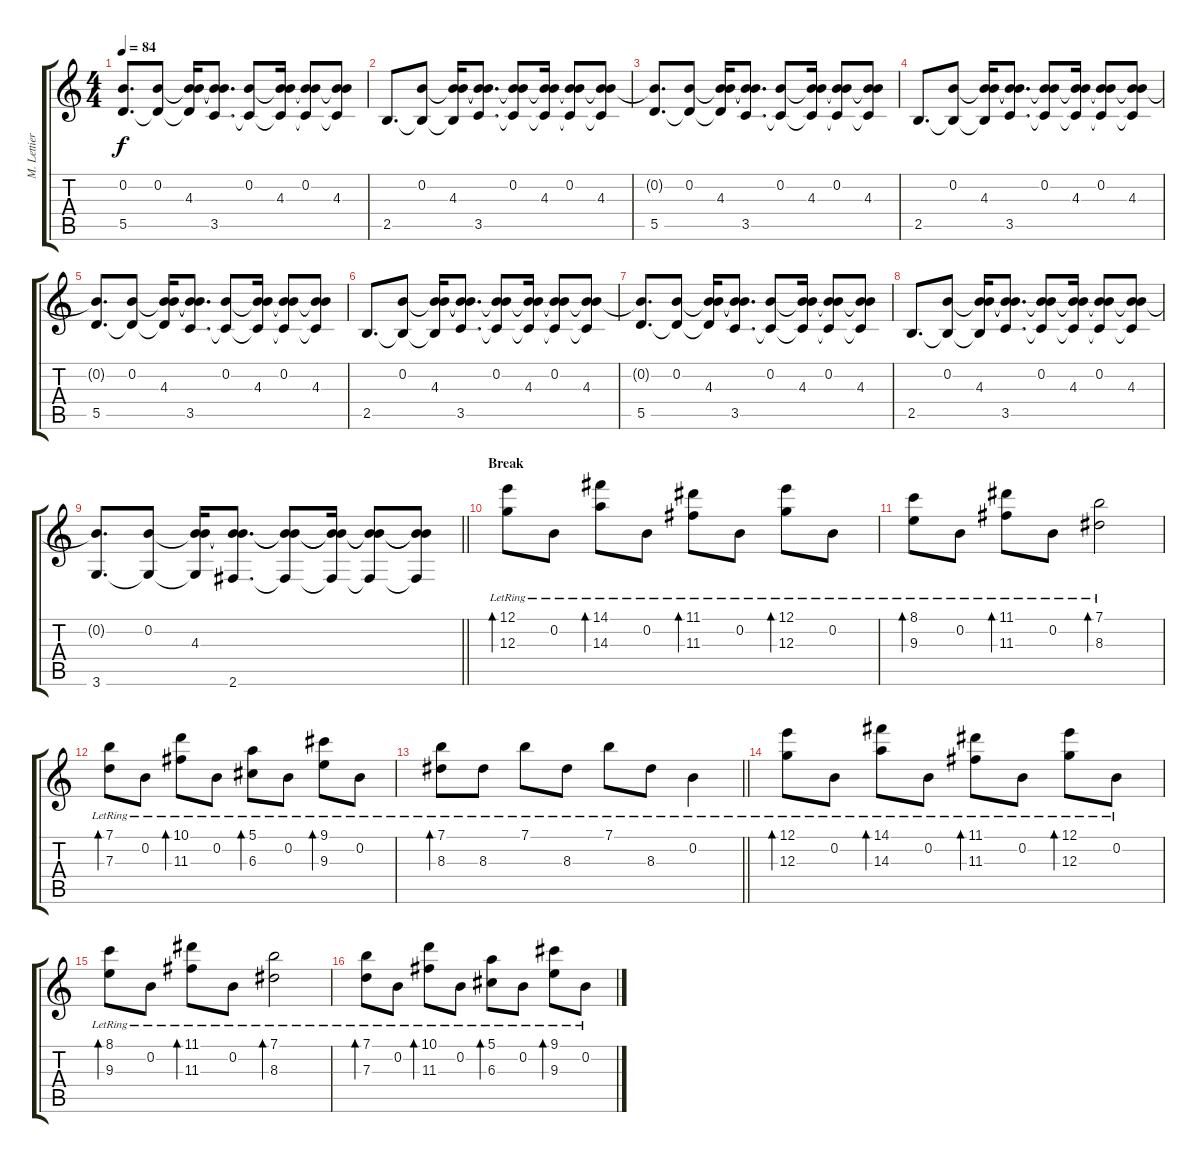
\track ("M. Lettieri - Guitar #1" "M. Lettier") {instrument electricguitarjazz}
\staff {score tabs}
\tuning (E4 B3 G3 D3 A2 E2) {hide}
\ts (4 4)
\tempo 84
\clef g2
\ks c
(0.2{t} 5.5).8{d dy f} (0.2 5.5{t}).8 (0.2{t} 4.3 5.5{t}).16 (0.2{t} 4.3{t} 3.5).8{d} (0.2 3.5{t}).8 (0.2{t} 4.3 3.5{t}).16 (0.2 4.3{t} 3.5{t}).8 (0.2{t} 4.3 3.5{t}).8 |
2.5.8{d} (0.2 2.5{t}).8 (0.2{t} 4.3 2.5{t}).16 (0.2{t} 4.3{t} 3.5).8{d} (0.2 4.3{t} 3.5{t}).8 (0.2{t} 4.3 3.5{t}).16 (0.2 4.3{t} 3.5{t}).8 (0.2{t} 4.3 3.5{t}).8 |
(0.2{t} 5.5).8{d} (0.2 5.5{t}).8 (0.2{t} 4.3 5.5{t}).16 (0.2{t} 4.3{t} 3.5).8{d} (0.2 3.5{t}).8 (0.2{t} 4.3 3.5{t}).16 (0.2 4.3{t} 3.5{t}).8 (0.2{t} 4.3 3.5{t}).8 |
2.5.8{d} (0.2 2.5{t}).8 (0.2{t} 4.3 2.5{t}).16 (0.2{t} 4.3{t} 3.5).8{d} (0.2 4.3{t} 3.5{t}).8 (0.2{t} 4.3 3.5{t}).16 (0.2 4.3{t} 3.5{t}).8 (0.2{t} 4.3 3.5{t}).8 |
(0.2{t} 5.5).8{d} (0.2 5.5{t}).8 (0.2{t} 4.3 5.5{t}).16 (0.2{t} 4.3{t} 3.5).8{d} (0.2 3.5{t}).8 (0.2{t} 4.3 3.5{t}).16 (0.2 4.3{t} 3.5{t}).8 (0.2{t} 4.3 3.5{t}).8 |
2.5.8{d} (0.2 2.5{t}).8 (0.2{t} 4.3 2.5{t}).16 (0.2{t} 4.3{t} 3.5).8{d} (0.2 4.3{t} 3.5{t}).8 (0.2{t} 4.3 3.5{t}).16 (0.2 4.3{t} 3.5{t}).8 (0.2{t} 4.3 3.5{t}).8 |
(0.2{t} 5.5).8{d} (0.2 5.5{t}).8 (0.2{t} 4.3 5.5{t}).16 (0.2{t} 4.3{t} 3.5).8{d} (0.2 3.5{t}).8 (0.2{t} 4.3 3.5{t}).16 (0.2 4.3{t} 3.5{t}).8 (0.2{t} 4.3 3.5{t}).8 |
2.5.8{d} (0.2 2.5{t}).8 (0.2{t} 4.3 2.5{t}).16 (0.2{t} 4.3{t} 3.5).8{d} (0.2 4.3{t} 3.5{t}).8 (0.2{t} 4.3 3.5{t}).16 (0.2 4.3{t} 3.5{t}).8 (0.2{t} 4.3 3.5{t}).8 |
\barLineRight lightlight
(0.2{t} 3.6).8{d} (0.2 3.6{t}).8 (0.2{t} 4.3 3.6{t}).16 (0.2{t} 4.3{t} 2.6).8{d} (0.2{t} 4.3{t} 2.6{t}).8 (0.2{t} 4.3{t} 2.6{t}).16 (0.2{t} 4.3{t} 2.6{t}).8 (0.2{t} 4.3{t} 2.6{t}).8 |
\section ("" "Break")
(12.1{lr} 12.3{lr}).8{bd 60 volume 11 instrument electricguitarjazz} 0.2{lr}.8 (14.1{lr} 14.3{lr}).8{bd 60} 0.2{lr}.8 (11.1{lr} 11.3{lr}).8{bd 60} 0.2{lr}.8 (12.1{lr} 12.3{lr}).8{bd 60} 0.2{lr}.8 |
(8.1{lr} 9.3{lr}).8{bd 60} 0.2{lr}.8 (11.1{lr} 11.3{lr}).8{bd 60} 0.2{lr}.8 (7.1{lr} 8.3{lr}).2{bd 60} |
(7.1{lr} 7.3{lr}).8{bd 60} 0.2{lr}.8 (10.1{lr} 11.3{lr}).8{bd 60} 0.2{lr}.8 (5.1{lr} 6.3{lr}).8{bd 60} 0.2{lr}.8 (9.1{lr} 9.3{lr}).8{bd 60} 0.2{lr}.8 |
\barLineRight lightlight
(7.1{lr} 8.3{lr}).8{bd 60} 8.3{lr}.8 7.1{lr}.8 8.3{lr}.8 7.1{lr}.8 8.3{lr}.8 0.2{lr}.4 |
(12.1{lr} 12.3{lr}).8{bd 60} 0.2{lr}.8 (14.1{lr} 14.3{lr}).8{bd 60} 0.2{lr}.8 (11.1{lr} 11.3{lr}).8{bd 60} 0.2{lr}.8 (12.1{lr} 12.3{lr}).8{bd 60} 0.2{lr}.8 |
(8.1{lr} 9.3{lr}).8{bd 60} 0.2{lr}.8 (11.1{lr} 11.3{lr}).8{bd 60} 0.2{lr}.8 (7.1{lr} 8.3{lr}).2{bd 60} |
(7.1{lr} 7.3{lr}).8{bd 60} 0.2{lr}.8 (10.1{lr} 11.3{lr}).8{bd 60} 0.2{lr}.8 (5.1{lr} 6.3{lr}).8{bd 60} 0.2{lr}.8 (9.1{lr} 9.3{lr}).8{bd 60} 0.2{lr}.8
